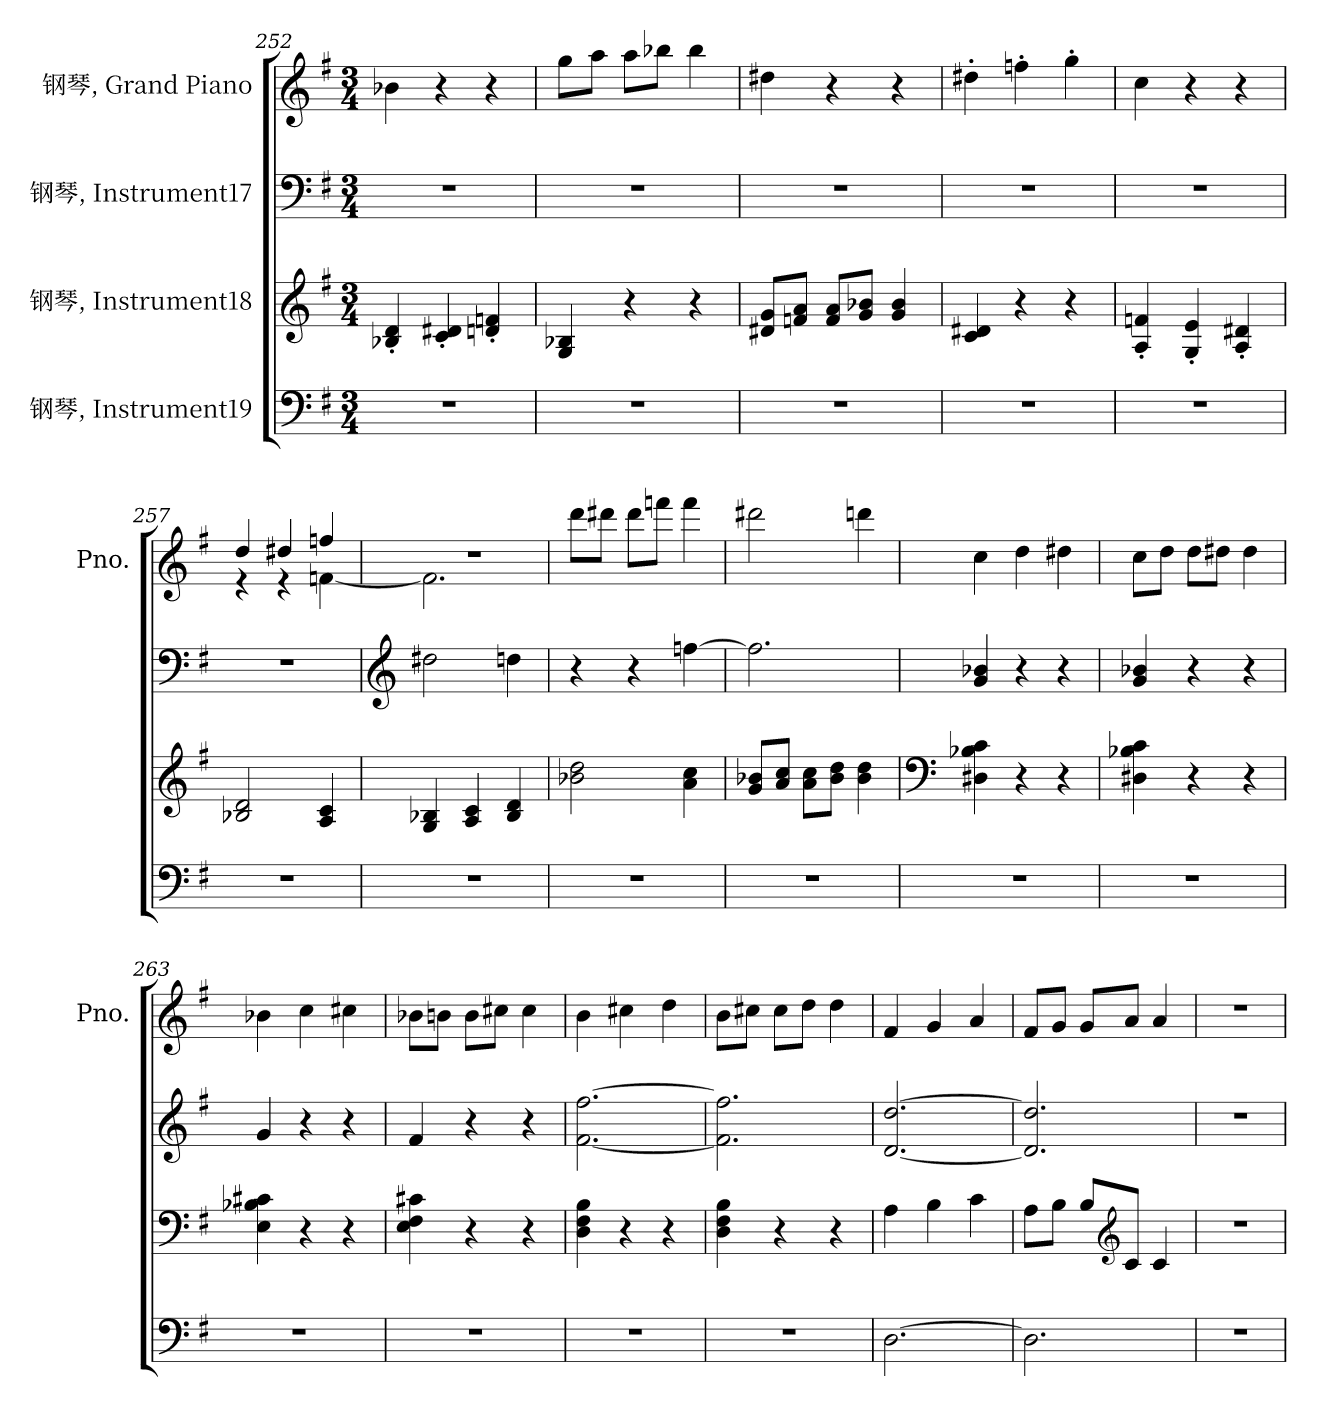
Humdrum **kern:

**kern	**kern	**kern	**kern
*part4	*part3	*part2	*part1
*staff4	*staff3	*staff2	*staff1
*I"钢琴, Instrument19	*I"钢琴, Instrument18	*I"钢琴, Instrument17	*I"钢琴, Grand Piano
*	*	*	*I'Pno.
*clefF4	*clefG2	*clefF4	*clefG2
*k[f#]	*k[f#]	*k[f#]	*k[f#]
*M3/4	*M3/4	*M3/4	*M3/4
=252	=252	=252	=252
2.r	4B-X/' 4d/'	2.r	4b-X\
.	4c/' 4d#X/'	.	4r
.	4dn/' 4fn/'	.	4r
!!LO:PB:g=z
=253	=253	=253	=253
2.r	4G/ 4B-X/	2.r	8gg\L
.	.	.	8aa\J
.	4r	.	8aa\L
.	.	.	8bb-X\J
.	4r	.	4bb-\
=254	=254	=254	=254
2.r	8d#X/ 8g/L	2.r	4dd#X\
.	8fn/ 8a/J	.	.
.	8f/ 8a/L	.	4r
.	8g/ 8b-X/J	.	.
.	4g/ 4b-/	.	4r
=255	=255	=255	=255
2.r	4c/ 4d#X/	2.r	4dd#X'\
.	4r	.	4ffn'\
.	4r	.	4gg'\
=256	=256	=256	=256
2.r	4A/' 4fn/'	2.r	4cc\
.	4G/' 4e/'	.	4r
.	4A/' 4d#X/'	.	4r
=257	=257	=257	=257
*	*	*	*^
2.r	2B-X/ 2d/	2.r	4dd/	4r
.	.	.	4dd#X/	4r
.	4A/ 4c/	.	4ffn/	[4fn\
=258	=258	=258	=258	=258
*	*	*clefG2	*	*
2.r	4G/ 4B-X/	2dd#X\	2.r	2.f\]
.	4A/ 4c/	.	.	.
.	4B-/ 4d/	4ddn\	.	.
*	*	*	*v	*v
!!LO:LB:g=z
=259	=259	=259	=259
2.r	2b-X\ 2dd\	4r	8ddd\L
.	.	.	8ddd#X\J
.	.	4r	8ddd#\L
.	.	.	8fffn\J
.	4a\ 4cc\	[4ffn\	4fff\
=260	=260	=260	=260
2.r	8g/ 8b-X/L	2.ff\]	2ddd#X\
.	8a/ 8cc/J	.	.
.	8a\ 8cc\L	.	.
.	8b-\ 8dd\J	.	.
.	4b-\ 4dd\	.	4dddn\
=261	=261	=261	=261
*	*clefF4	*	*
2.r	4D#X\ 4B-X\ 4c\	4g/ 4b-X/	4cc\
.	4r	4r	4dd\
.	4r	4r	4dd#X\
=262	=262	=262	=262
2.r	4D#X\ 4B-X\ 4c\	4g/ 4b-X/	8cc\L
.	.	.	8dd\J
.	4r	4r	8dd\L
.	.	.	8dd#X\J
.	4r	4r	4dd#\
=263	=263	=263	=263
2.r	4E\ 4B-X\ 4c#X\	4g/	4b-X\
.	4r	4r	4cc\
.	4r	4r	4cc#X\
=264	=264	=264	=264
2.r	4E\ 4F#\ 4c#X\	4f#/	8b-X\L
.	.	.	8bn\J
.	4r	4r	8b\L
.	.	.	8cc#X\J
.	4r	4r	4cc#\
!!LO:LB:g=z
=265	=265	=265	=265
2.r	4D\ 4F#\ 4B\	[2.f#\ [2.ff#\	4b\
.	4r	.	4cc#X\
.	4r	.	4dd\
=266	=266	=266	=266
2.r	4D\ 4F#\ 4B\	2.f#\] 2.ff#\]	8b\L
.	.	.	8cc#X\J
.	4r	.	8cc#\L
.	.	.	8dd\J
.	4r	.	4dd\
=267	=267	=267	=267
[2.D\	4A\	[2.d/ [2.dd/	4f#/
*	*	*	*MM174
.	4B\	.	4g/
*	*	*	*MM167
.	4c\	.	4a/
=268	=268	=268	=268
*	*	*	*MM161
2.D\]	8A\L	2.d/] 2.dd/]	8f#/L
*	*	*	*MM158
.	8B\J	.	8g/J
*	*	*	*MM154
.	8B/L	.	8g/L
*	*clefG2	*	*
.	8c/J	.	8a/J
.	4c/	.	4a/
=269	=269	=269	=269
2.r	2.r	2.r	2.r
=	=	=	=
*-	*-	*-	*-
